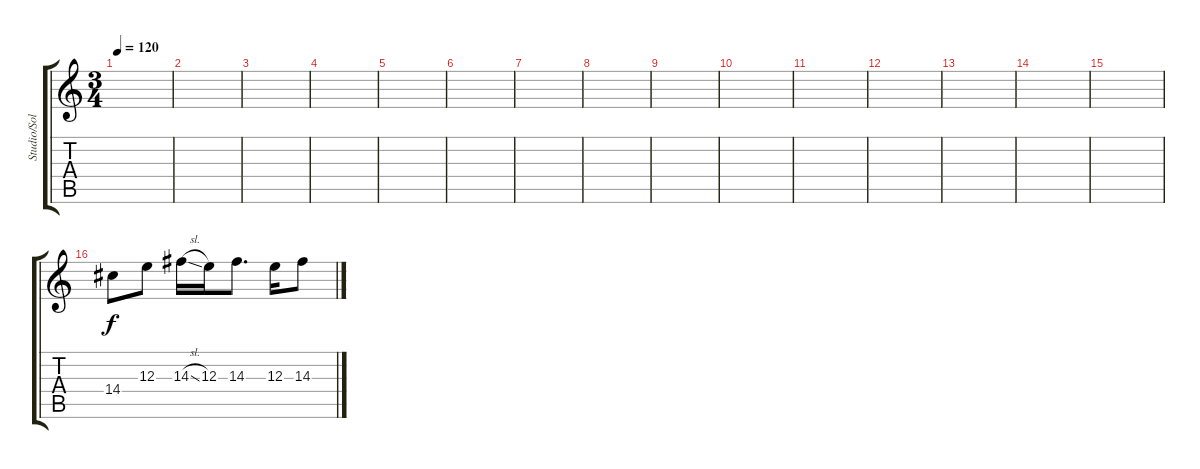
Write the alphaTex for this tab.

\track ("Studio/Solo Guitar" "Studio/Sol") {instrument distortionguitar}
\staff {score tabs}
\tuning (Db4 Ab3 E3 B2 Gb2 Db2) {hide}
\ts (3 4)
\tempo 120
\clef g2
\ks c
|
|
|
|
|
|
|
|
|
|
|
|
|
|
|
14.4.8 12.3.8 14.3{sl}.16 12.3.16 14.3.8{d} 12.3.16 14.3.8
